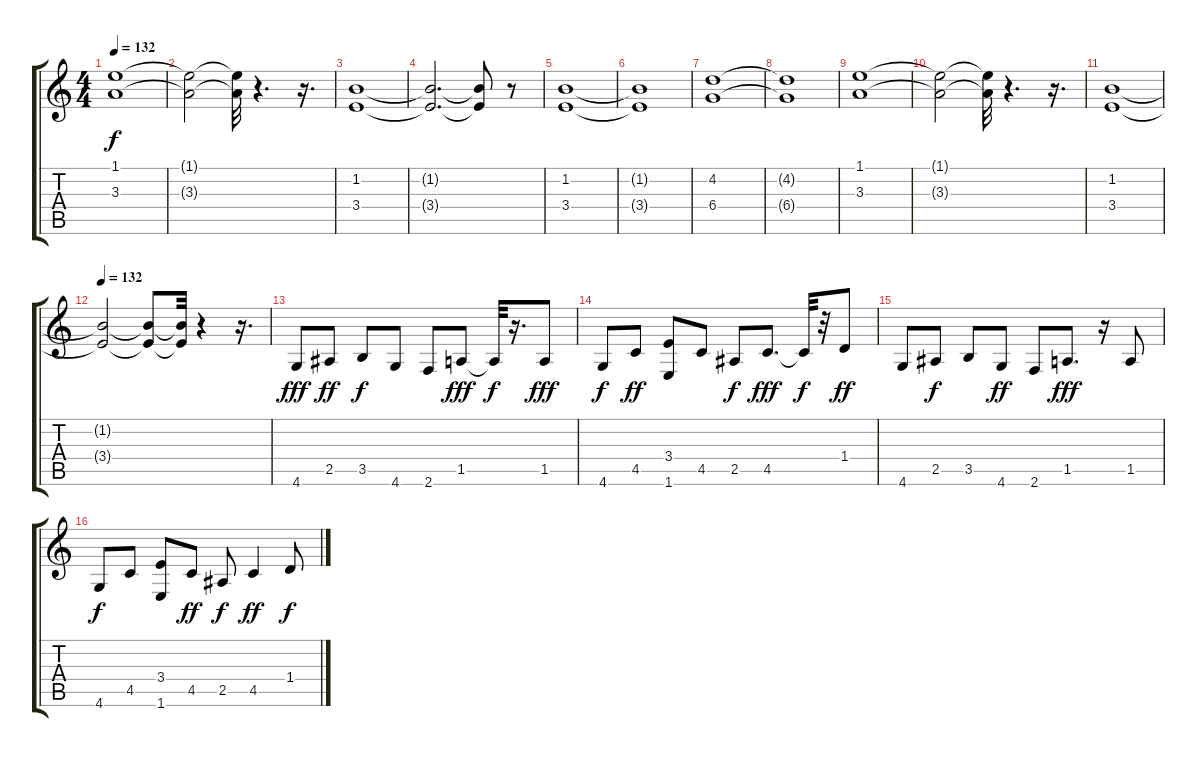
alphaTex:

\track "" {instrument electricguitarclean}
\staff {score tabs}
\tuning (Eb4 Bb3 Gb3 Db3 Ab2 Eb2) {hide}
\ts (4 4)
\tempo 132
\clef g2
\ks c
(1.1 3.3).1{dy f} |
(1.1{t} 3.3{t}).2 (1.1{t} 3.3{t}).32 r.4{d} r.16{d} |
(1.2 3.4).1 |
(1.2{t} 3.4{t}).2{d} (1.2{t} 3.4{t}).8 r.8 |
(1.2 3.4).1 |
(1.2{t} 3.4{t}).1 |
(4.2 6.4).1 |
(4.2{t} 6.4{t}).1 |
(1.1 3.3).1 |
(1.1{t} 3.3{t}).2 (1.1{t} 3.3{t}).32 r.4{d} r.16{d} |
(1.2 3.4).1 |
\tempo 132
(1.2{t} 3.4{t}).2 (1.2{t} 3.4{t}).8 (1.2{t} 3.4{t}).32 r.4 r.16{d} |
4.6.8{dy fff volume 8 instrument electricguitarclean} 2.5.8{dy ff} 3.5.8{dy f} 4.6.8 2.6.8 1.5.8{dy fff} 1.5{t}.32{dy f} r.16{d} 1.5.8{dy fff} |
4.6.8{dy f} 4.5.8{dy ff} (3.4 1.6).8 4.5.8 2.5.8{dy f} 4.5.8{d dy fff} 4.5{t}.32{dy f} r.32 1.4.8{dy ff} |
4.6.8 2.5.8{dy f} 3.5.8 4.6.8{dy ff} 2.6.8 1.5.8{d dy fff} r.16 1.5.8 |
4.6.8{dy f} 4.5.8 (3.4 1.6).8 4.5.8{dy ff} 2.5.8{dy f} 4.5.4{dy ff} 1.4.8{dy f}
